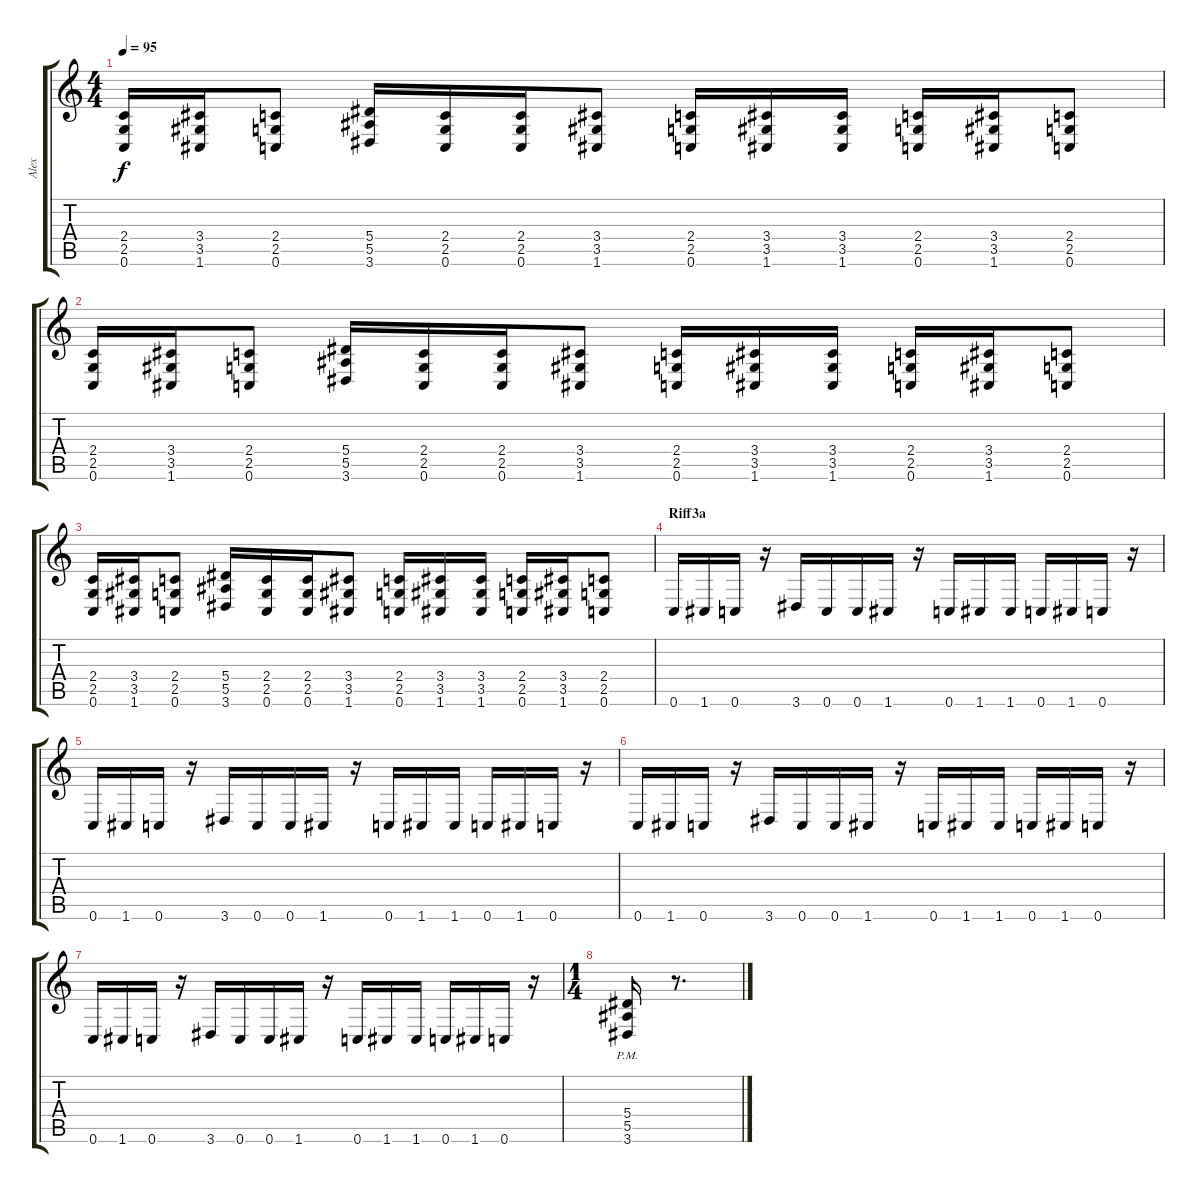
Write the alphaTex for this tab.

\track ("Alex" "Alex") {instrument overdrivenguitar}
\staff {score tabs}
\tuning (C4 G3 Eb3 Bb2 F2 C2) {hide}
\ts (4 4)
\tempo 95
\clef g2
\ks c
(2.4 2.5 0.6).16{dy f} (3.4 3.5 1.6).16 (2.4 2.5 0.6).8 (5.4 5.5 3.6).16 (2.4 2.5 0.6).16 (2.4 2.5 0.6).16 (3.4 3.5 1.6).8 (2.4 2.5 0.6).16 (3.4 3.5 1.6).16 (3.4 3.5 1.6).16 (2.4 2.5 0.6).16 (3.4 3.5 1.6).16 (2.4 2.5 0.6).8 |
(2.4 2.5 0.6).16 (3.4 3.5 1.6).16 (2.4 2.5 0.6).8 (5.4 5.5 3.6).16 (2.4 2.5 0.6).16 (2.4 2.5 0.6).16 (3.4 3.5 1.6).8 (2.4 2.5 0.6).16 (3.4 3.5 1.6).16 (3.4 3.5 1.6).16 (2.4 2.5 0.6).16 (3.4 3.5 1.6).16 (2.4 2.5 0.6).8 |
(2.4 2.5 0.6).16 (3.4 3.5 1.6).16 (2.4 2.5 0.6).8 (5.4 5.5 3.6).16 (2.4 2.5 0.6).16 (2.4 2.5 0.6).16 (3.4 3.5 1.6).8 (2.4 2.5 0.6).16 (3.4 3.5 1.6).16 (3.4 3.5 1.6).16 (2.4 2.5 0.6).16 (3.4 3.5 1.6).16 (2.4 2.5 0.6).8 |
\section ("" "Riff3a")
0.6.16 1.6.16 0.6.16 r.16 3.6.16 0.6.16 0.6.16 1.6.16 r.16 0.6.16 1.6.16 1.6.16 0.6.16 1.6.16 0.6.16 r.16 |
0.6.16 1.6.16 0.6.16 r.16 3.6.16 0.6.16 0.6.16 1.6.16 r.16 0.6.16 1.6.16 1.6.16 0.6.16 1.6.16 0.6.16 r.16 |
0.6.16 1.6.16 0.6.16 r.16 3.6.16 0.6.16 0.6.16 1.6.16 r.16 0.6.16 1.6.16 1.6.16 0.6.16 1.6.16 0.6.16 r.16 |
0.6.16 1.6.16 0.6.16 r.16 3.6.16 0.6.16 0.6.16 1.6.16 r.16 0.6.16 1.6.16 1.6.16 0.6.16 1.6.16 0.6.16 r.16 |
\ts (1 4)
(5.4 5.5{pm} 3.6).16 r.8{d}
